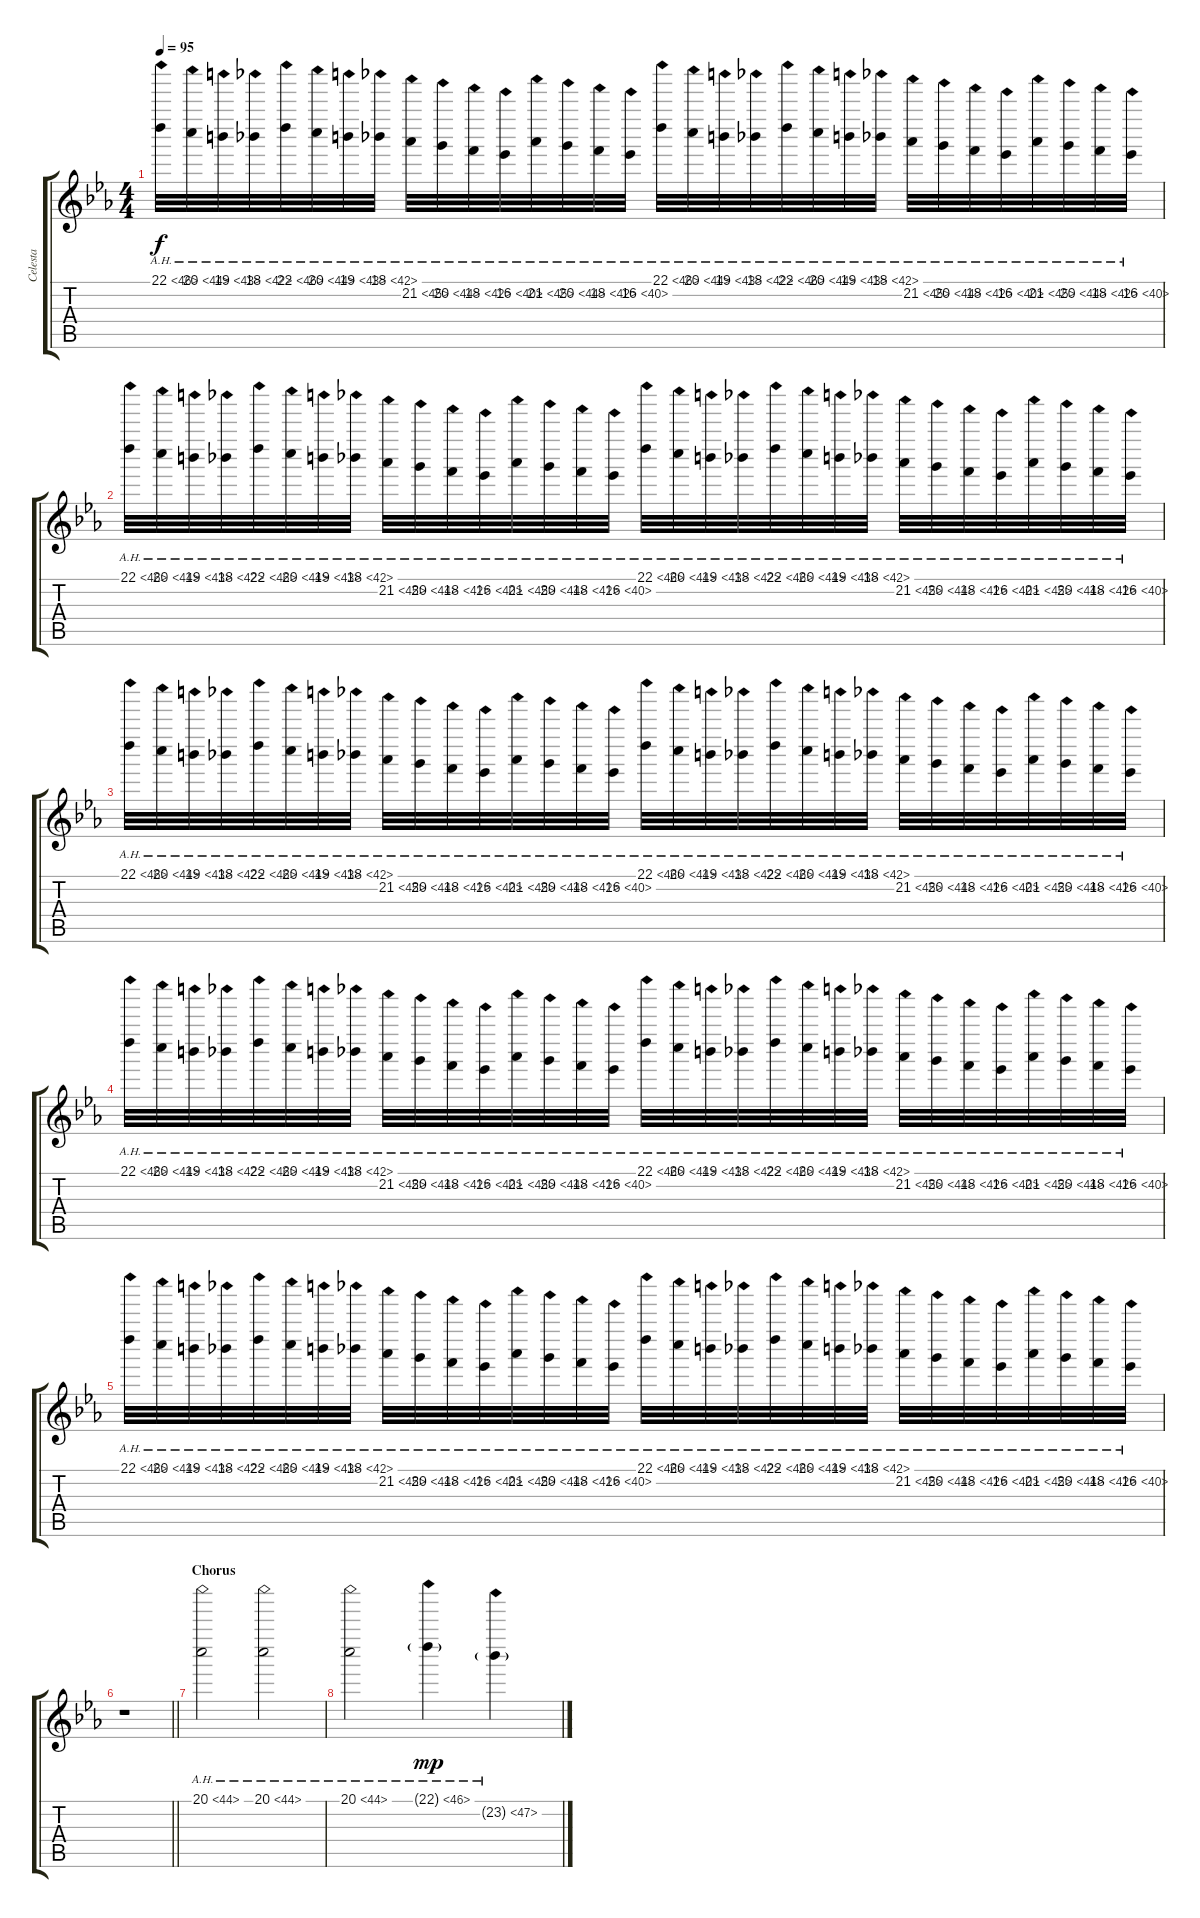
\track ("Celesta" "Celesta") {instrument celesta}
\staff {score tabs}
\tuning (E5 B4 G4 D4 A3 E3) {hide}
\ts (4 4)
\tempo 95
\clef g2
\ks eb
22.1{ah 24}.32{dy f} 20.1{ah 24}.32 19.1{ah 24}.32 18.1{ah 24}.32 22.1{ah 24}.32 20.1{ah 24}.32 19.1{ah 24}.32 18.1{ah 24}.32 21.2{ah 24}.32 20.2{ah 24}.32 18.2{ah 24}.32 16.2{ah 24}.32 21.2{ah 24}.32 20.2{ah 24}.32 18.2{ah 24}.32 16.2{ah 24}.32 22.1{ah 24}.32 20.1{ah 24}.32 19.1{ah 24}.32 18.1{ah 24}.32 22.1{ah 24}.32 20.1{ah 24}.32 19.1{ah 24}.32 18.1{ah 24}.32 21.2{ah 24}.32 20.2{ah 24}.32 18.2{ah 24}.32 16.2{ah 24}.32 21.2{ah 24}.32 20.2{ah 24}.32 18.2{ah 24}.32 16.2{ah 24}.32 |
22.1{ah 24}.32 20.1{ah 24}.32 19.1{ah 24}.32 18.1{ah 24}.32 22.1{ah 24}.32 20.1{ah 24}.32 19.1{ah 24}.32 18.1{ah 24}.32 21.2{ah 24}.32 20.2{ah 24}.32 18.2{ah 24}.32 16.2{ah 24}.32 21.2{ah 24}.32 20.2{ah 24}.32 18.2{ah 24}.32 16.2{ah 24}.32 22.1{ah 24}.32 20.1{ah 24}.32 19.1{ah 24}.32 18.1{ah 24}.32 22.1{ah 24}.32 20.1{ah 24}.32 19.1{ah 24}.32 18.1{ah 24}.32 21.2{ah 24}.32 20.2{ah 24}.32 18.2{ah 24}.32 16.2{ah 24}.32 21.2{ah 24}.32 20.2{ah 24}.32 18.2{ah 24}.32 16.2{ah 24}.32 |
22.1{ah 24}.32 20.1{ah 24}.32 19.1{ah 24}.32 18.1{ah 24}.32 22.1{ah 24}.32 20.1{ah 24}.32 19.1{ah 24}.32 18.1{ah 24}.32 21.2{ah 24}.32 20.2{ah 24}.32 18.2{ah 24}.32 16.2{ah 24}.32 21.2{ah 24}.32 20.2{ah 24}.32 18.2{ah 24}.32 16.2{ah 24}.32 22.1{ah 24}.32 20.1{ah 24}.32 19.1{ah 24}.32 18.1{ah 24}.32 22.1{ah 24}.32 20.1{ah 24}.32 19.1{ah 24}.32 18.1{ah 24}.32 21.2{ah 24}.32 20.2{ah 24}.32 18.2{ah 24}.32 16.2{ah 24}.32 21.2{ah 24}.32 20.2{ah 24}.32 18.2{ah 24}.32 16.2{ah 24}.32 |
22.1{ah 24}.32 20.1{ah 24}.32 19.1{ah 24}.32 18.1{ah 24}.32 22.1{ah 24}.32 20.1{ah 24}.32 19.1{ah 24}.32 18.1{ah 24}.32 21.2{ah 24}.32 20.2{ah 24}.32 18.2{ah 24}.32 16.2{ah 24}.32 21.2{ah 24}.32 20.2{ah 24}.32 18.2{ah 24}.32 16.2{ah 24}.32 22.1{ah 24}.32 20.1{ah 24}.32 19.1{ah 24}.32 18.1{ah 24}.32 22.1{ah 24}.32 20.1{ah 24}.32 19.1{ah 24}.32 18.1{ah 24}.32 21.2{ah 24}.32 20.2{ah 24}.32 18.2{ah 24}.32 16.2{ah 24}.32 21.2{ah 24}.32 20.2{ah 24}.32 18.2{ah 24}.32 16.2{ah 24}.32 |
22.1{ah 24}.32 20.1{ah 24}.32 19.1{ah 24}.32 18.1{ah 24}.32 22.1{ah 24}.32 20.1{ah 24}.32 19.1{ah 24}.32 18.1{ah 24}.32 21.2{ah 24}.32 20.2{ah 24}.32 18.2{ah 24}.32 16.2{ah 24}.32 21.2{ah 24}.32 20.2{ah 24}.32 18.2{ah 24}.32 16.2{ah 24}.32 22.1{ah 24}.32 20.1{ah 24}.32 19.1{ah 24}.32 18.1{ah 24}.32 22.1{ah 24}.32 20.1{ah 24}.32 19.1{ah 24}.32 18.1{ah 24}.32 21.2{ah 24}.32 20.2{ah 24}.32 18.2{ah 24}.32 16.2{ah 24}.32 21.2{ah 24}.32 20.2{ah 24}.32 18.2{ah 24}.32 16.2{ah 24}.32 |
\barLineRight lightlight
r.1 |
\section ("" "Chorus")
20.1{ah 24}.2{volume 10} 20.1{ah 24}.2 |
20.1{ah 24}.2 22.1{ah 24 g}.4{dy mp} 23.2{ah 24 g}.4
